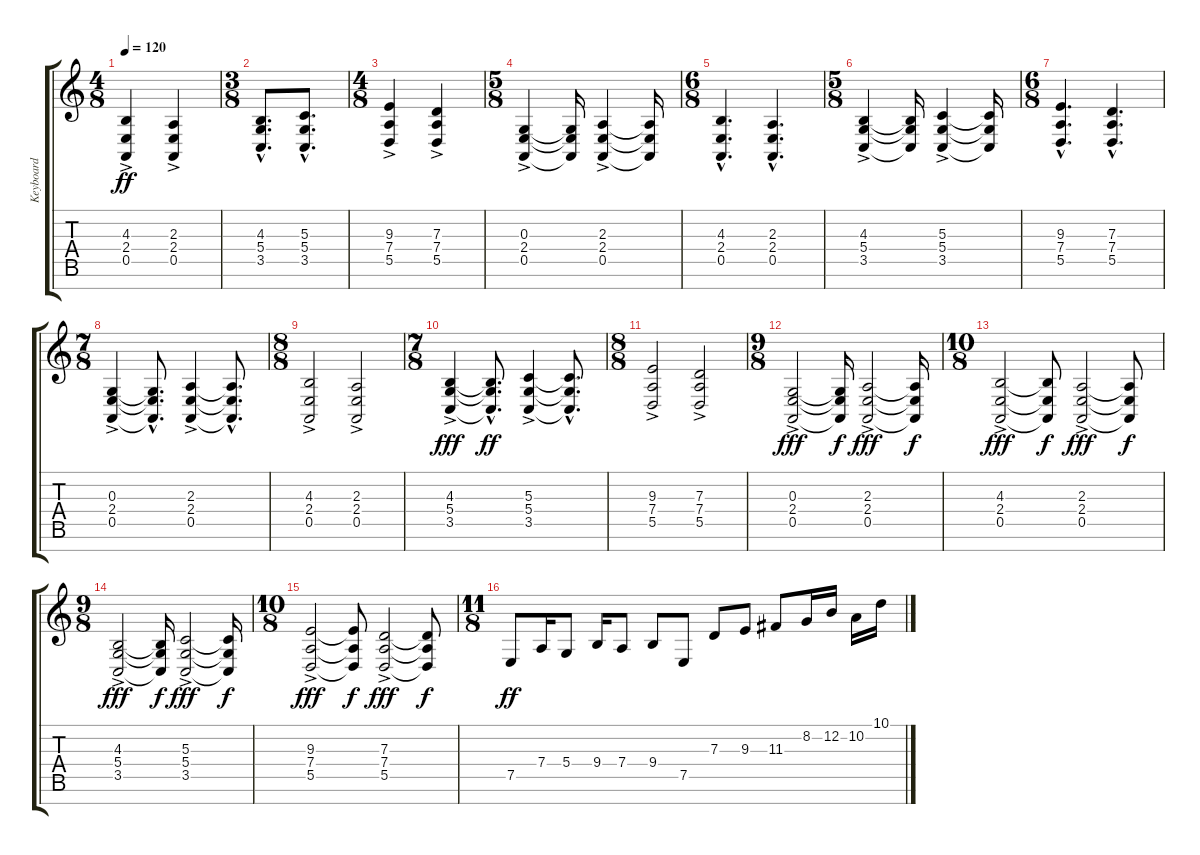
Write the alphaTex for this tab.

\track ("Keyboard" "Keyboard") {instrument stringensemble1}
\staff {score tabs}
\tuning (E4 B3 G3 D3 A2 E2 B1) {hide}
\ts (4 8)
\tempo 120
\clef g2
\ks c
(4.3 2.4 0.5{ac}).4{dy ff} (2.3 2.4 0.5{ac}).4 |
\ts (3 8)
(4.3{hac} 5.4{hac} 3.5{hac}).8{d} (5.3{hac} 5.4{hac} 3.5{hac}).8{d} |
\ts (4 8)
(9.3 7.4 5.5{ac}).4 (7.3 7.4 5.5{ac}).4 |
\ts (5 8)
(0.3 2.4 0.5{ac}).4 (0.3{t} 2.4{t} 0.5{t}).16 (2.3 2.4 0.5{ac}).4 (2.3{t} 2.4{t} 0.5{t}).16 |
\ts (6 8)
(4.3{hac} 2.4{hac} 0.5{hac}).4{d} (2.3{hac} 2.4{hac} 0.5{hac}).4{d} |
\ts (5 8)
(4.3 5.4 3.5{ac}).4 (4.3{t} 5.4{t} 3.5{t}).16 (5.3 5.4 3.5{ac}).4 (5.3{t} 5.4{t} 3.5{t}).16 |
\ts (6 8)
(9.3{hac} 7.4{hac} 5.5{hac}).4{d} (7.3{hac} 7.4{hac} 5.5{hac}).4{d} |
\ts (7 8)
(0.3 2.4 0.5{ac}).4 (0.3{hac t} 2.4{hac t} 0.5{hac t}).8{d} (2.3 2.4 0.5{ac}).4 (2.3{hac t} 2.4{hac t} 0.5{hac t}).8{d} |
\ts (8 8)
(4.3 2.4 0.5{ac}).2 (2.3 2.4 0.5{ac}).2 |
\ts (7 8)
(4.3 5.4 3.5{ac}).4{dy fff} (4.3{hac t} 5.4{hac t} 3.5{hac t}).8{d dy ff} (5.3 5.4 3.5{ac}).4 (5.3{hac t} 5.4{hac t} 3.5{hac t}).8{d} |
\ts (8 8)
(9.3 7.4 5.5{ac}).2 (7.3 7.4 5.5{ac}).2 |
\ts (9 8)
(0.3 2.4 0.5{ac}).2{dy fff} (0.3{t} 2.4{t} 0.5{t}).16{dy f} (2.3 2.4 0.5{ac}).2{dy fff} (2.3{t} 2.4{t} 0.5{t}).16{dy f} |
\ts (10 8)
(4.3 2.4 0.5{ac}).2{dy fff} (4.3{t} 2.4{t} 0.5{t}).8{dy f} (2.3 2.4 0.5{ac}).2{dy fff} (2.3{t} 2.4{t} 0.5{t}).8{dy f} |
\ts (9 8)
(4.3 5.4 3.5{ac}).2{dy fff} (4.3{t} 5.4{t} 3.5{t}).16{dy f} (5.3 5.4 3.5{ac}).2{dy fff} (5.3{t} 5.4{t} 3.5{t}).16{dy f} |
\ts (10 8)
(9.3 7.4 5.5{ac}).2{dy fff} (9.3{t} 7.4{t} 5.5{t}).8{dy f} (7.3 7.4 5.5{ac}).2{dy fff} (7.3{t} 7.4{t} 5.5{t}).8{dy f} |
\ts (11 8)
7.5.8{dy ff instrument lead2sawtooth} 7.4.16 5.4.8 9.4.16 7.4.8 9.4.8 7.5.8 7.3.8 9.3.8 11.3.8 8.2.16 12.2.16 10.2.16 10.1.16
